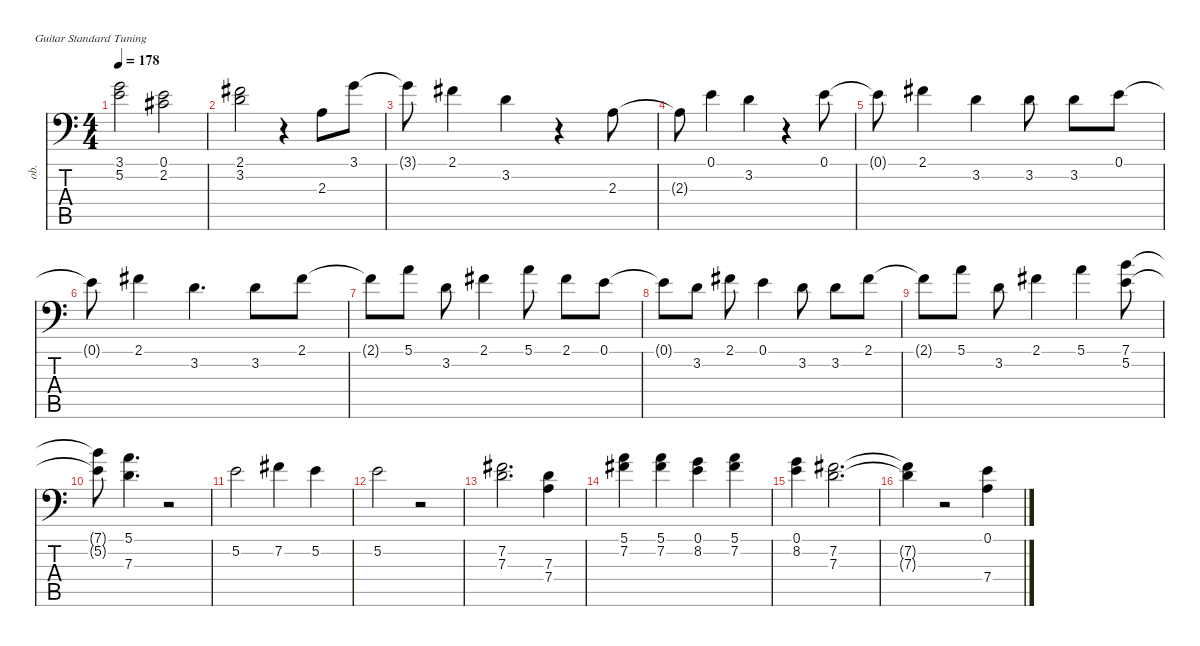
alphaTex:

\defaultSystemsLayout 4
\hideDynamics
\bracketExtendMode nobrackets
\otherSystemsTrackNameOrientation horizontal
\track ("Vocals" "ob.") {mute instrument oboe}
\staff {score tabs}
\tuning (E4 B3 G3 D3 A2 E2)
\ts (4 4)
\tempo 178
\clef f4
\ks c
(3.1 5.2).2{dy ff beam Down} (0.1 2.2{acc #}).2{beam Down} |
(2.1{acc #} 3.2).2{beam Down} r.4{beam Down} 2.3.8{dy fff beam Down} 3.1.8{beam Down} |
3.1{t}.8{dy f beam Down} 2.1{acc #}.4{dy fff beam Down} 3.2.4{beam Down} r.4{beam Down} 2.3.8{beam Down} |
2.3{t}.8{dy f beam Down} 0.1.4{dy fff beam Down} 3.2.4{beam Down} r.4{beam Down} 0.1.8{beam Down} |
0.1{t}.8{dy f beam Down} 2.1{acc #}.4{dy fff beam Down} 3.2.4{beam Down} 3.2.8{beam Down} 3.2.8{beam Down} 0.1.8{beam Down} |
0.1{t}.8{dy f beam Down} 2.1{acc #}.4{dy fff beam Down} 3.2.4{d beam Down} 3.2.8{beam Down} 2.1{acc #}.8{beam Down} |
2.1{t acc #}.8{dy f beam Down} 5.1.8{dy fff beam Down} 3.2.8{dy ff beam Down} 2.1{acc #}.4{beam Down} 5.1.8{beam Down} 2.1{acc #}.8{dy fff beam Down} 0.1.8{beam Down} |
0.1{t}.8{dy f beam Down} 3.2.8{dy fff beam Down} 2.1{acc #}.8{dy ff beam Down} 0.1.4{beam Down} 3.2.8{dy fff beam Down} 3.2.8{beam Down} 2.1{acc #}.8{beam Down} |
2.1{t acc #}.8{dy f beam Down} 5.1.8{dy fff beam Down} 3.2.8{dy ff beam Down} 2.1{acc #}.4{beam Down} 5.1.4{beam Down} (7.1 5.2).8{dy fff beam Down} |
(7.1{t} 5.2{t}).8{dy f beam Down} (5.1 7.3).4{d dy fff beam Down} r.2{beam Down} |
5.2.2{beam Down} 7.2{acc #}.4{beam Down} 5.2.4{dy ff beam Down} |
5.2.2{dy fff beam Down} r.2{beam Down} |
(7.2{acc #} 7.3).2{d dy ff beam Down} (7.3 7.4).4{beam Down} |
(5.1 7.2{acc #}).4{beam Down} (5.1 7.2{acc #}).4{beam Down} (0.1 8.2).4{dy fff beam Down} (5.1 7.2{acc #}).4{dy ff beam Down} |
(0.1 8.2).4{dy fff beam Down} (7.2{acc #} 7.3).2{d dy ff beam Down} |
(7.2{t acc #} 7.3{t}).4{dy f beam Down} r.2{beam Down} (0.1 7.4).4{dy ff beam Down}
